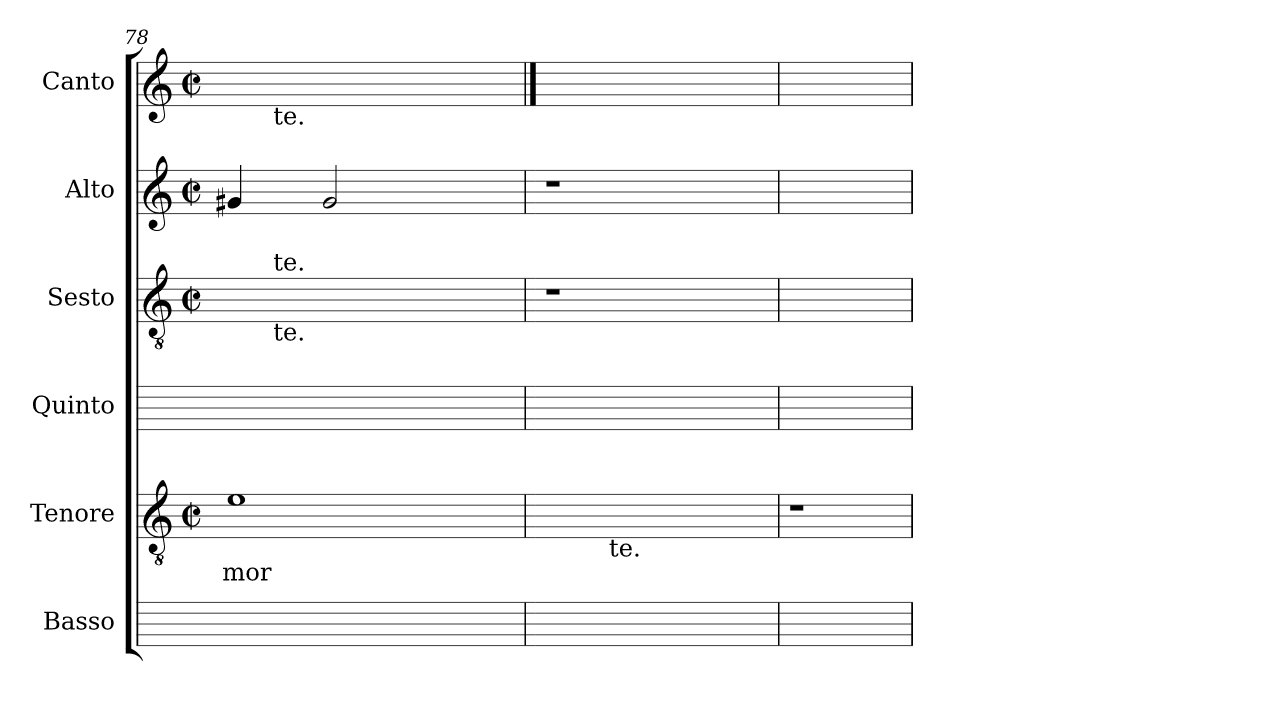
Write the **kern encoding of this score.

**kern	**kern	**text	**kern	**kern	**kern	**kern
*part6	*part5	*part5	*part4	*part3	*part2	*part1
*staff6	*staff5	*staff5	*staff4	*staff3	*staff2	*staff1
*I"Basso	*I"Tenore	*	*I"Quinto	*I"Sesto	*I"Alto	*I"Canto
*	*clefGv2	*	*	*clefGv2	*clefG2	*clefG2
*	*k[]	*	*	*k[]	*k[]	*k[]
*	*C:	*	*	*C:	*C:	*C:
*	*M2/2	*	*	*M2/2	*M2/2	*M2/2
*	*met(c|)	*	*	*met(c|)	*met(c|)	*met(c|)
=78	=78	=78	=78	=78	=78	=78
!	!	!LO:LY:b	!	!	!	!
4ryy	1e	mor-	4ryy	32ryy	4g#X/	32ryy
.	.	.	.	32ryy	.	32ryy
.	.	.	.	32ryy	.	32ryy
.	.	.	.	32ryy	.	32ryy
!	!	!	!	!	!	!LO:TX:b:t=te.
!	!	!	!	!LO:TX:a:t=te.	!	!
!	!	!	!	!LO:TX:b:t=te.	!	!
.	.	.	.	32ryy	.	32ryy
.	.	.	.	64ryy	.	2ryy
.	.	.	.	64ryy	.	.
.	.	.	.	64ryy	.	.
.	.	.	.	2ryy	.	.
2.ryy	.	.	2.ryy	.	2g#/	.
.	.	.	.	.	.	4ryy
.	.	.	.	4ryy	.	.
.	.	.	.	.	64ryy	.
.	.	.	.	.	64ryy	.
.	.	.	.	.	64ryy	.
.	.	.	.	.	64ryy	.
.	.	.	.	.	64ryy	.
.	.	.	.	.	64ryy	.
.	.	.	.	.	64ryy	.
.	.	.	.	.	64ryy	.
.	.	.	.	.	64ryy	.
.	.	.	.	.	64ryy	.
.	.	.	.	.	64ryy	16.ryy
.	.	.	.	.	64ryy	.
.	.	.	.	.	64ryy	.
.	.	.	.	32.ryy	32.ryy	.
=79	=79	==79	=79	=79	=79	==79
4ryy	32ryy	.	4ryy	1r	1r	64ryy
.	.	.	.	.	.	64ryy
.	32ryy	.	.	.	.	64ryy
.	.	.	.	.	.	64ryy
.	32ryy	.	.	.	.	64ryy
.	.	.	.	.	.	64ryy
.	32ryy	.	.	.	.	64ryy
.	.	.	.	.	.	64ryy
!	!LO:TX:b:t=te.	!	!	!	!	!
.	32ryy	.	.	.	.	64ryy
.	.	.	.	.	.	64ryy
.	64ryy	.	.	.	.	64ryy
.	64ryy	.	.	.	.	64ryy
.	64ryy	.	.	.	.	64ryy
.	2ryy	.	.	.	.	2ryy
2.ryy	.	.	2.ryy	.	.	.
.	4ryy	.	.	.	.	4ryy
.	32.ryy	.	.	.	.	32.ryy
=	=	=	=	=	=	=
4ryy	1r	.	4ryy	1ryy	1ryy	1ryy
2.ryy	.	.	2.ryy	.	.	.
=	=	=	=	=	=	=
*-	*-	*-	*-	*-	*-	*-
